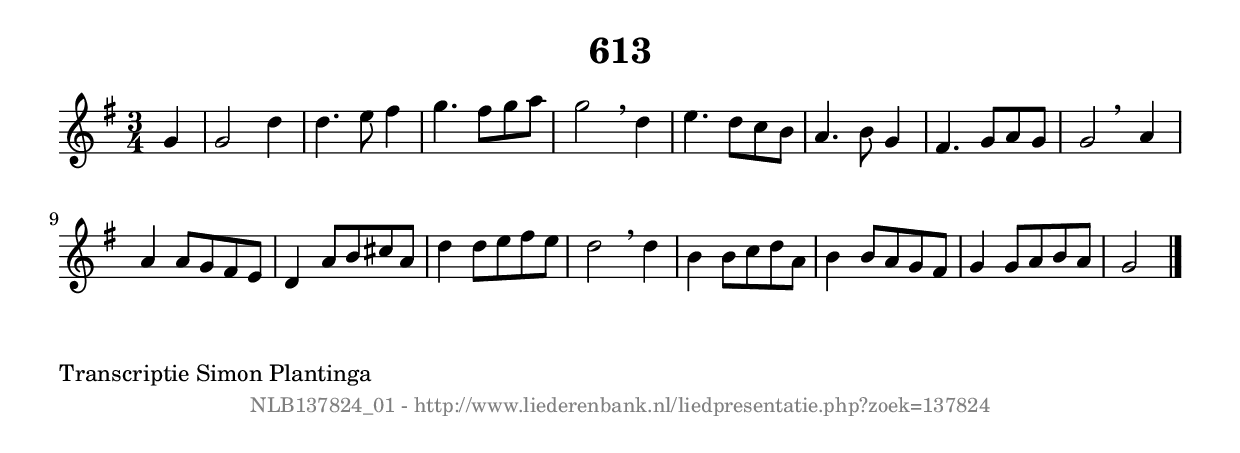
%
% produced by wce2krn 1.64 (7 June 2014)
%
\version"2.16"
#(append! paper-alist '(("long" . (cons (* 210 mm) (* 2000 mm)))))
#(set-default-paper-size "long")
sb = {\breathe}
mBreak = {\breathe }
bBreak = {\breathe }
x = {\once\override NoteHead #'style = #'cross }
gl=\glissando
itime={\override Staff.TimeSignature #'stencil = ##f }
ficta = {\once\set suggestAccidentals = ##t}
fine = {\once\override Score.RehearsalMark #'self-alignment-X = #1 \mark \markup {\italic{Fine}}}
dc = {\once\override Score.RehearsalMark #'self-alignment-X = #1 \mark \markup {\italic{D.C.}}}
dcf = {\once\override Score.RehearsalMark #'self-alignment-X = #1 \mark \markup {\italic{D.C. al Fine}}}
dcc = {\once\override Score.RehearsalMark #'self-alignment-X = #1 \mark \markup {\italic{D.C. al Coda}}}
ds = {\once\override Score.RehearsalMark #'self-alignment-X = #1 \mark \markup {\italic{D.S.}}}
dsf = {\once\override Score.RehearsalMark #'self-alignment-X = #1 \mark \markup {\italic{D.S. al Fine}}}
dsc = {\once\override Score.RehearsalMark #'self-alignment-X = #1 \mark \markup {\italic{D.S. al Coda}}}
pv = {\set Score.repeatCommands = #'((volta "1"))}
sv = {\set Score.repeatCommands = #'((volta "2"))}
tv = {\set Score.repeatCommands = #'((volta "3"))}
qv = {\set Score.repeatCommands = #'((volta "4"))}
xv = {\set Score.repeatCommands = #'((volta #f))}
\header{ tagline = ""
title = "613"
}
\score {{
\key g \major
\relative g'
{
\set melismaBusyProperties = #'()
\partial 32*8
\time 3/4
\tempo 4=120
\override Score.MetronomeMark #'transparent = ##t
\override Score.RehearsalMark #'break-visibility = #(vector #t #t #f)
g4 | g2 d'4 | d4. e8 fis4 | g4. fis8 g8 a8 | g2 \sb d4 | e4. d8 c8 b8 | a4. b8 g4 | fis4. g8 a8 g8 | g2 \bar ":|:" \bBreak
a4 | a4 a8 g8 fis8 e8 | d4 a'8 b8 cis8 a8 | d4 d8 e8 fis8 e8 | d2 \sb d4 | b4 b8 c8 d8 a8 | b4 b8 a8 g8 fis8 | g4 g8 a8 b8 a8 | g2 \bar "|."
 }}
 \midi { }
 \layout {
            indent = 0.0\cm
}
}
\markup { \wordwrap-string #" 
Transcriptie Simon Plantinga
"}
\markup { \vspace #0 } \markup { \with-color #grey \fill-line { \center-column { \smaller "NLB137824_01 - http://www.liederenbank.nl/liedpresentatie.php?zoek=137824" } } }
